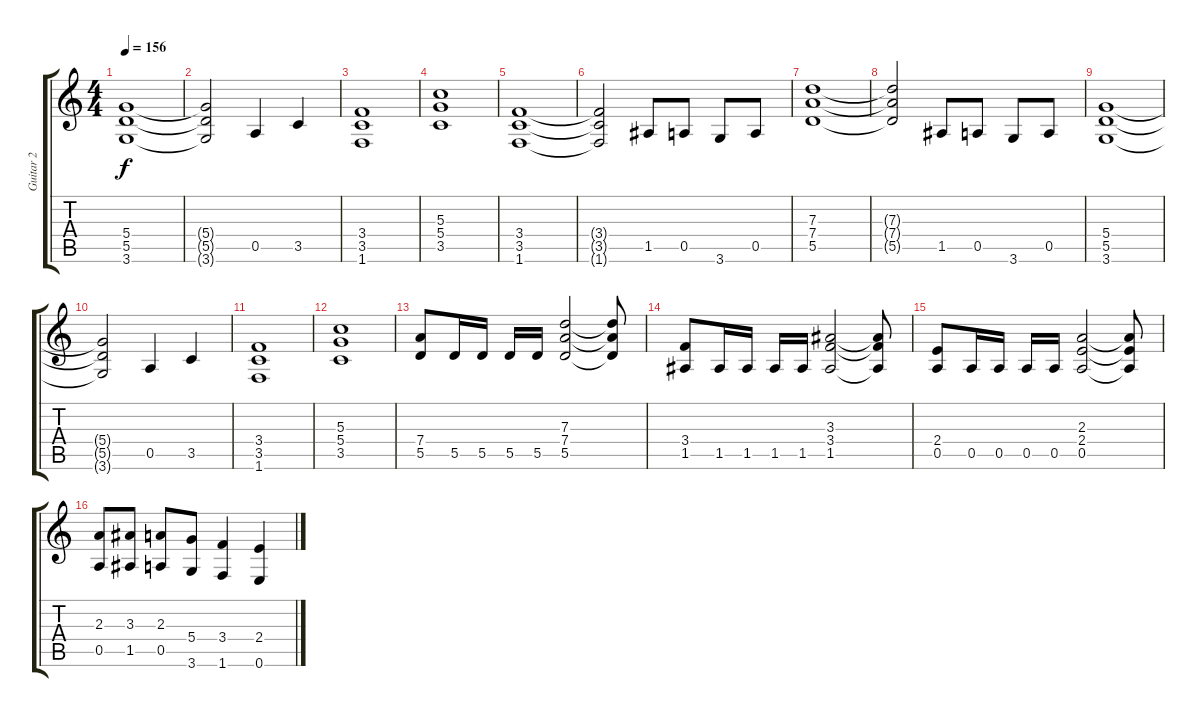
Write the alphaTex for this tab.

\track ("Guitar 2" "Guitar 2") {instrument distortionguitar}
\staff {score tabs}
\tuning (E4 B3 G3 D3 A2 E2) {hide}
\ts (4 4)
\tempo 156
\clef g2
\ks c
(5.4 5.5 3.6).1{dy f} |
(5.4{t} 5.5{t} 3.6{t}).2 0.5.4 3.5.4 |
(3.4 3.5 1.6).1 |
(5.3 5.4 3.5).1 |
\section ("" "")
(3.4 3.5 1.6).1 |
(3.4{t} 3.5{t} 1.6{t}).2 1.5.8 0.5.8 3.6.8 0.5.8 |
(7.3 7.4 5.5).1 |
(7.3{t} 7.4{t} 5.5{t}).2 1.5.8 0.5.8 3.6.8 0.5.8 |
(5.4 5.5 3.6).1 |
(5.4{t} 5.5{t} 3.6{t}).2 0.5.4 3.5.4 |
(3.4 3.5 1.6).1 |
(5.3 5.4 3.5).1 |
\section ("" "")
(7.4 5.5).8 5.5.16 5.5.16 5.5.16 5.5.16 (7.3 7.4 5.5).2 (7.3{t} 7.4{t} 5.5{t}).8 |
(3.4 1.5).8 1.5.16 1.5.16 1.5.16 1.5.16 (3.3 3.4 1.5).2 (3.3{t} 3.4{t} 1.5{t}).8 |
(2.4 0.5).8 0.5.16 0.5.16 0.5.16 0.5.16 (2.3 2.4 0.5).2 (2.3{t} 2.4{t} 0.5{t}).8 |
(2.3 0.5).8 (3.3 1.5).8 (2.3 0.5).8 (5.4 3.6).8 (3.4 1.6).4 (2.4 0.6).4
